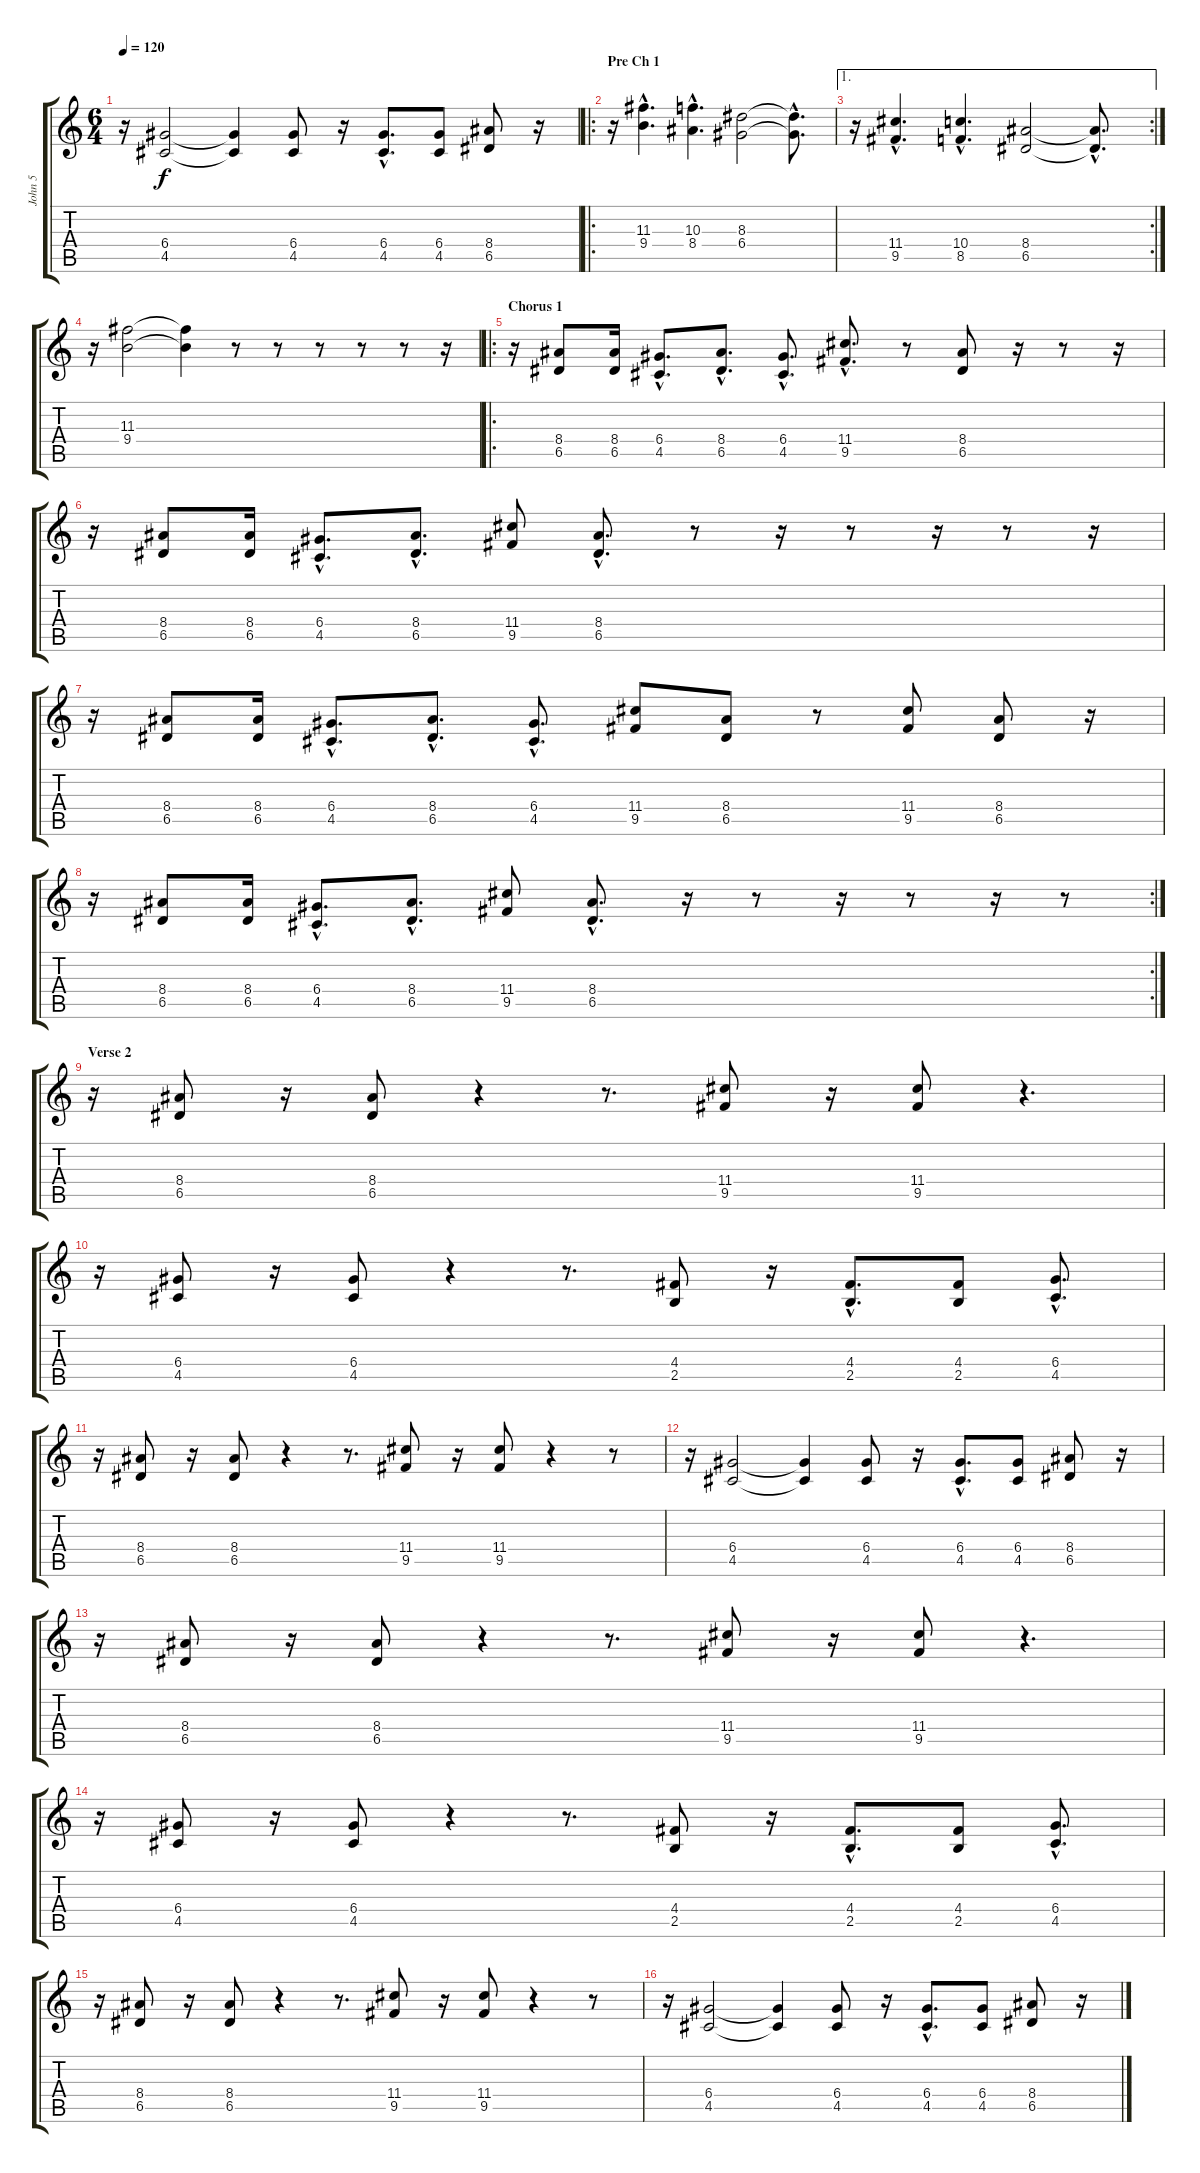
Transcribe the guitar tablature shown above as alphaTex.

\track ("John 5" "John 5") {instrument overdrivenguitar}
\staff {score tabs}
\tuning (E4 B3 G3 D3 A2 E2) {hide}
\ts (6 4)
\tempo 120
\clef g2
\ks c
r.16{dy f} (6.4 4.5).2 (6.4{t} 4.5{t}).4 (6.4 4.5).8 r.16 (6.4{hac} 4.5{hac}).8{d} (6.4 4.5).8 (8.4 6.5).8 r.16 |
\ro
\section ("" "Pre Ch 1")
r.16 (11.3{hac} 9.4{hac}).4{d} (10.3{hac} 8.4{hac}).4{d} (8.3 6.4).2 (8.3{hac t} 6.4{hac t}).8{d} |
\ae 1
\rc 2
r.16 (11.4{hac} 9.5{hac}).4{d} (10.4{hac} 8.5{hac}).4{d} (8.4 6.5).2 (8.4{hac t} 6.5{hac t}).8{d} |
r.16 (11.3 9.4).2 (11.3{t} 9.4{t}).4 r.8 r.8 r.8 r.8 r.8 r.16 |
\ro
\section ("" "Chorus 1")
r.16 (8.4 6.5).8 (8.4 6.5).16 (6.4{hac} 4.5{hac}).8{d} (8.4{hac} 6.5{hac}).8{d} (6.4{hac} 4.5{hac}).8{d} (11.4{hac} 9.5{hac}).8{d} r.8 (8.4 6.5).8 r.16 r.8 r.16 |
r.16 (8.4 6.5).8 (8.4 6.5).16 (6.4{hac} 4.5{hac}).8{d} (8.4{hac} 6.5{hac}).8{d} (11.4 9.5).8 (8.4{hac} 6.5{hac}).8{d} r.8 r.16 r.8 r.16 r.8 r.16 |
r.16 (8.4 6.5).8 (8.4 6.5).16 (6.4{hac} 4.5{hac}).8{d} (8.4{hac} 6.5{hac}).8{d} (6.4{hac} 4.5{hac}).8{d} (11.4 9.5).8 (8.4 6.5).8 r.8 (11.4 9.5).8 (8.4 6.5).8 r.16 |
\rc 2
r.16 (8.4 6.5).8 (8.4 6.5).16 (6.4{hac} 4.5{hac}).8{d} (8.4{hac} 6.5{hac}).8{d} (11.4 9.5).8 (8.4{hac} 6.5{hac}).8{d} r.16 r.8 r.16 r.8 r.16 r.8 |
\section ("" "Verse 2")
r.16 (8.4 6.5).8 r.16 (8.4 6.5).8 r.4 r.8{d} (11.4 9.5).8 r.16 (11.4 9.5).8 r.4{d} |
r.16 (6.4 4.5).8 r.16 (6.4 4.5).8 r.4 r.8{d} (4.4 2.5).8 r.16 (4.4{hac} 2.5{hac}).8{d} (4.4 2.5).8 (6.4{hac} 4.5{hac}).8{d} |
r.16 (8.4 6.5).8 r.16 (8.4 6.5).8 r.4 r.8{d} (11.4 9.5).8 r.16 (11.4 9.5).8 r.4 r.8 |
r.16 (6.4 4.5).2 (6.4{t} 4.5{t}).4 (6.4 4.5).8 r.16 (6.4{hac} 4.5{hac}).8{d} (6.4 4.5).8 (8.4 6.5).8 r.16 |
r.16 (8.4 6.5).8 r.16 (8.4 6.5).8 r.4 r.8{d} (11.4 9.5).8 r.16 (11.4 9.5).8 r.4{d} |
r.16 (6.4 4.5).8 r.16 (6.4 4.5).8 r.4 r.8{d} (4.4 2.5).8 r.16 (4.4{hac} 2.5{hac}).8{d} (4.4 2.5).8 (6.4{hac} 4.5{hac}).8{d} |
r.16 (8.4 6.5).8 r.16 (8.4 6.5).8 r.4 r.8{d} (11.4 9.5).8 r.16 (11.4 9.5).8 r.4 r.8 |
r.16 (6.4 4.5).2 (6.4{t} 4.5{t}).4 (6.4 4.5).8 r.16 (6.4{hac} 4.5{hac}).8{d} (6.4 4.5).8 (8.4 6.5).8 r.16
